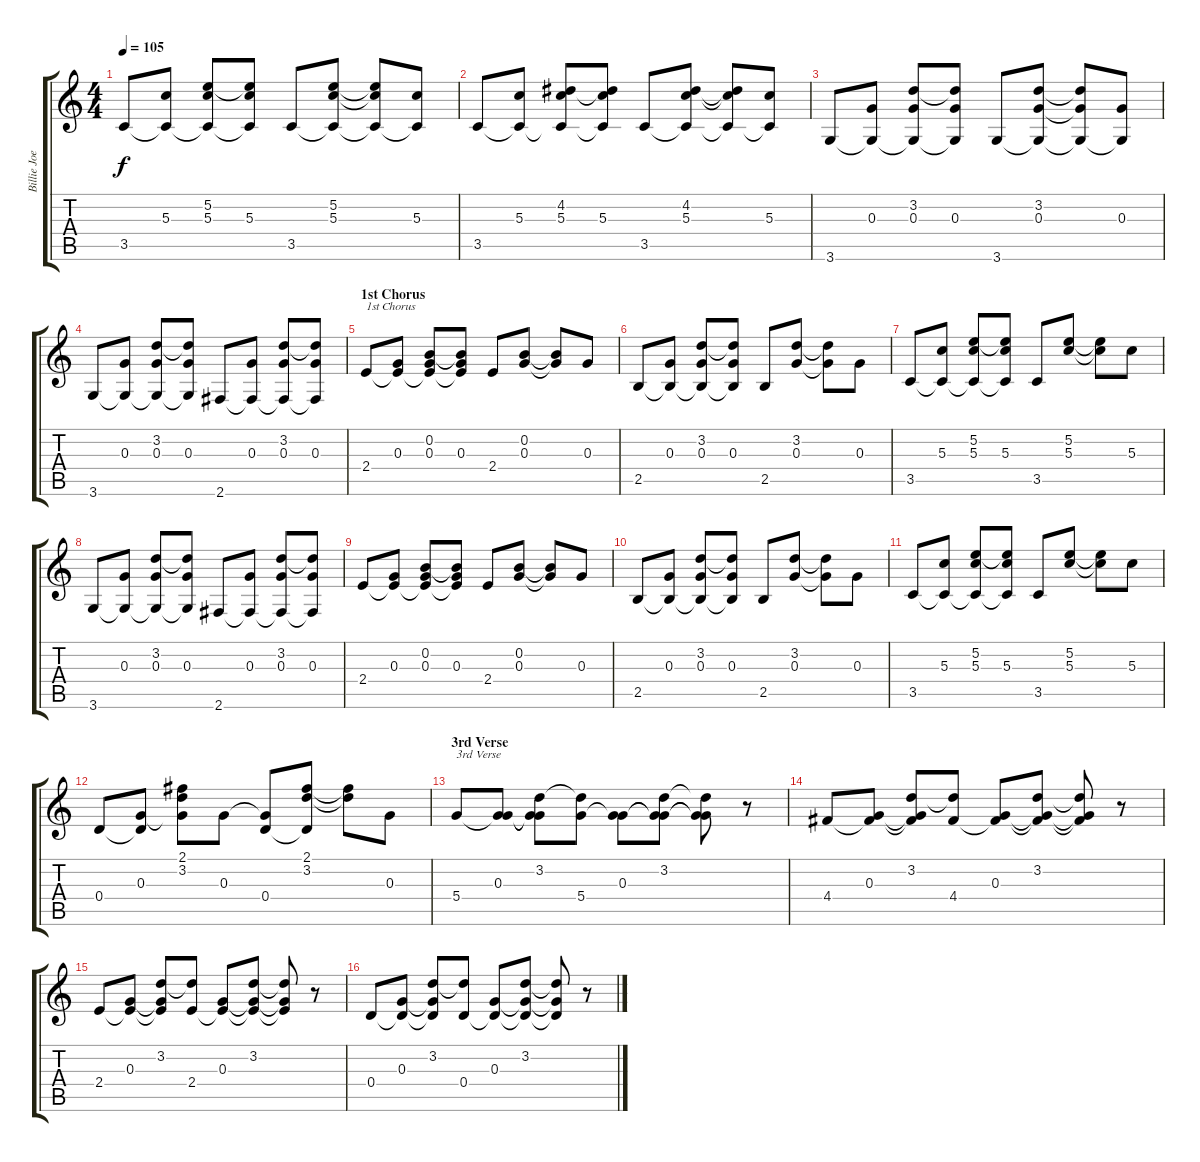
\track ("Billie Joe (Rhythm)" "Billie Joe") {instrument acousticguitarnylon}
\staff {score tabs}
\tuning (E4 B3 G3 D3 A2 E2) {hide}
\ts (4 4)
\tempo 105
\clef g2
\ks c
3.5.8{dy f} (5.3 3.5{t}).8 (5.2 5.3 3.5{t}).8 (5.2{t} 5.3 3.5{t}).8 3.5.8 (5.2 5.3 3.5{t}).8 (5.2{t} 5.3{t} 3.5{t}).8 (5.3 3.5{t}).8 |
3.5.8 (5.3 3.5{t}).8 (4.2 5.3 3.5{t}).8 (4.2{t} 5.3 3.5{t}).8 3.5.8 (4.2 5.3 3.5{t}).8 (4.2{t} 5.3{t} 3.5{t}).8 (5.3 3.5{t}).8 |
3.6.8 (0.3 3.6{t}).8 (3.2 0.3 3.6{t}).8 (3.2{t} 0.3 3.6{t}).8 3.6.8 (3.2 0.3 3.6{t}).8 (3.2{t} 0.3{t} 3.6{t}).8 (0.3 3.6{t}).8 |
3.6.8 (0.3 3.6{t}).8 (3.2 0.3 3.6{t}).8 (3.2{t} 0.3 3.6{t}).8 2.6.8 (0.3 2.6{t}).8 (3.2 0.3 2.6{t}).8 (3.2{t} 0.3 2.6{t}).8 |
\section ("" "1st Chorus")
2.4.8{txt "1st Chorus"} (0.3 2.4{t}).8 (0.2 0.3 2.4{t}).8 (0.2{t} 0.3 2.4{t}).8 2.4.8 (0.2 0.3).8 (0.2{t} 0.3{t}).8 0.3.8 |
2.5.8 (0.3 2.5{t}).8 (3.2 0.3 2.5{t}).8 (3.2{t} 0.3 2.5{t}).8 2.5.8 (3.2 0.3).8 (3.2{t} 0.3{t}).8 0.3.8 |
3.5.8 (5.3 3.5{t}).8 (5.2 5.3 3.5{t}).8 (5.2{t} 5.3 3.5{t}).8 3.5.8 (5.2 5.3).8 (5.2{t} 5.3{t}).8 5.3.8 |
3.6.8 (0.3 3.6{t}).8 (3.2 0.3 3.6{t}).8 (3.2{t} 0.3 3.6{t}).8 2.6.8 (0.3 2.6{t}).8 (3.2 0.3 2.6{t}).8 (3.2{t} 0.3 2.6{t}).8 |
2.4.8 (0.3 2.4{t}).8 (0.2 0.3 2.4{t}).8 (0.2{t} 0.3 2.4{t}).8 2.4.8 (0.2 0.3).8 (0.2{t} 0.3{t}).8 0.3.8 |
2.5.8 (0.3 2.5{t}).8 (3.2 0.3 2.5{t}).8 (3.2{t} 0.3 2.5{t}).8 2.5.8 (3.2 0.3).8 (3.2{t} 0.3{t}).8 0.3.8 |
3.5.8 (5.3 3.5{t}).8 (5.2 5.3 3.5{t}).8 (5.2{t} 5.3 3.5{t}).8 3.5.8 (5.2 5.3).8 (5.2{t} 5.3{t}).8 5.3.8 |
0.4.8 (0.3 0.4{t}).8 (2.1 3.2 0.3{t}).8 0.3.8 (0.3{t} 0.4).8 (2.1 3.2 0.4{t}).8 (2.1{t} 3.2{t}).8 0.3.8 |
\section ("" "3rd Verse")
5.4.8{txt "3rd Verse"} (0.3 5.4{t}).8 (3.2 0.3{t} 5.4{t}).8 (3.2{t} 5.4).8 (0.3 5.4{t}).8 (3.2 0.3{t} 5.4{t}).8 (3.2{t} 0.3{t} 5.4{t}).8 r.8 |
4.4.8 (0.3 4.4{t}).8 (3.2 0.3{t} 4.4{t}).8 (3.2{t} 4.4).8 (0.3 4.4{t}).8 (3.2 0.3{t} 4.4{t}).8 (3.2{t} 0.3{t} 4.4{t}).8 r.8 |
2.4.8 (0.3 2.4{t}).8 (3.2 0.3{t} 2.4{t}).8 (3.2{t} 2.4).8 (0.3 2.4{t}).8 (3.2 0.3{t} 2.4{t}).8 (3.2{t} 0.3{t} 2.4{t}).8 r.8 |
0.4.8 (0.3 0.4{t}).8 (3.2 0.3{t} 0.4{t}).8 (3.2{t} 0.4).8 (0.3 0.4{t}).8 (3.2 0.3{t} 0.4{t}).8 (3.2{t} 0.3{t} 0.4{t}).8 r.8
